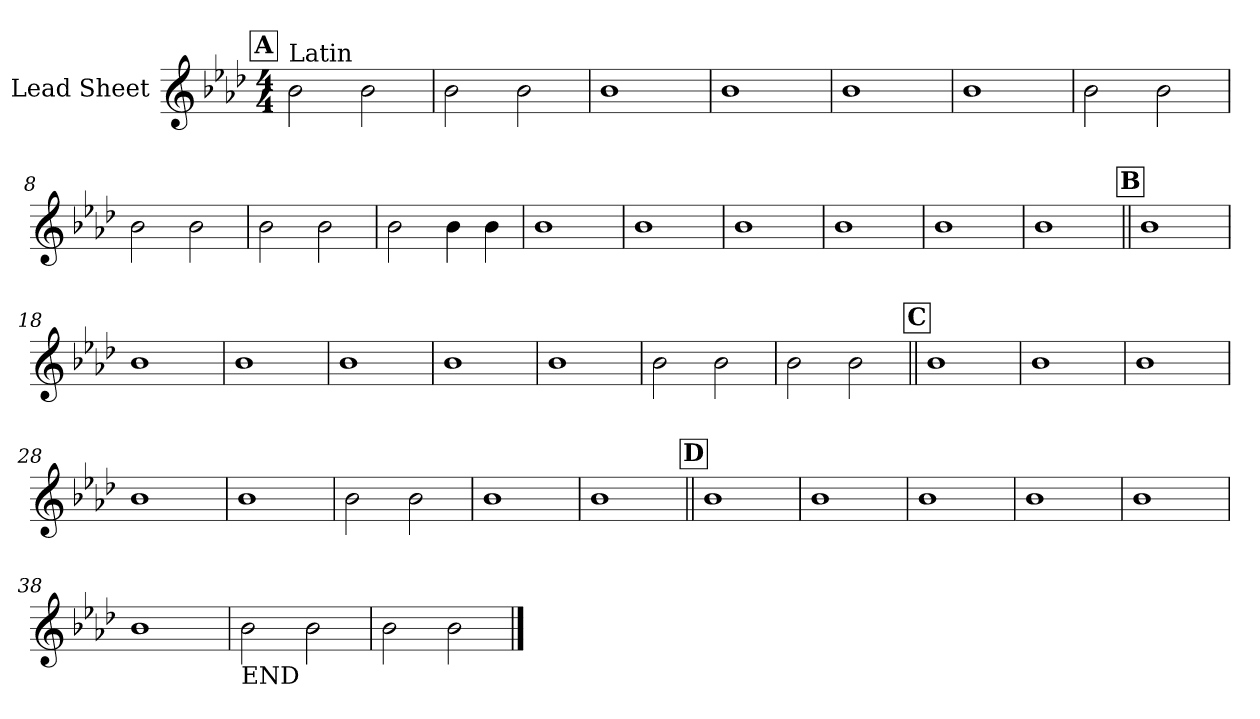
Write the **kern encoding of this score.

**kern
*part1
*staff1
*I"Lead Sheet
*clefG2
*k[b-e-a-d-]
*f:
*M4/4
!!LO:REH:place=s1:a:fs=14:t=A
=1
!LO:TX:a:t=Latin
2b-\
2b-\
=2
2b-\
2b-\
=3
1b-
=4
1b-
!!LO:LB:g=z
=5
1b-
=6
1b-
=7
2b-\
2b-\
=8
2b-\
2b-\
!!LO:LB:g=z
=9
2b-\
2b-\
=10
2b-\
4b-\
4b-\
=11
1b-
=12
1b-
!!LO:LB:g=z
=13
1b-
=14
1b-
=15
1b-
=16
1b-
!!LO:LB:g=z
!!LO:REH:place=s1:a:fs=14:t=B
=17||
1b-
=18
1b-
=19
1b-
=20
1b-
!!LO:LB:g=z
=21
1b-
=22
1b-
=23
2b-\
2b-\
=24
2b-\
2b-\
!!LO:LB:g=z
!!LO:REH:place=s1:a:fs=14:t=C
=25||
1b-
=26
1b-
=27
1b-
=28
1b-
!!LO:LB:g=z
=29
1b-
=30
2b-\
2b-\
=31
1b-
=32
1b-
!!LO:LB:g=z
!!LO:REH:place=s1:a:fs=14:t=D
=33||
1b-
=34
1b-
=35
1b-
=36
1b-
!!LO:LB:g=z
=37
1b-
=38
1b-
=39
!LO:TX:b:t=END
2b-\
2b-\
=40
2b-\
2b-\
==
*-
